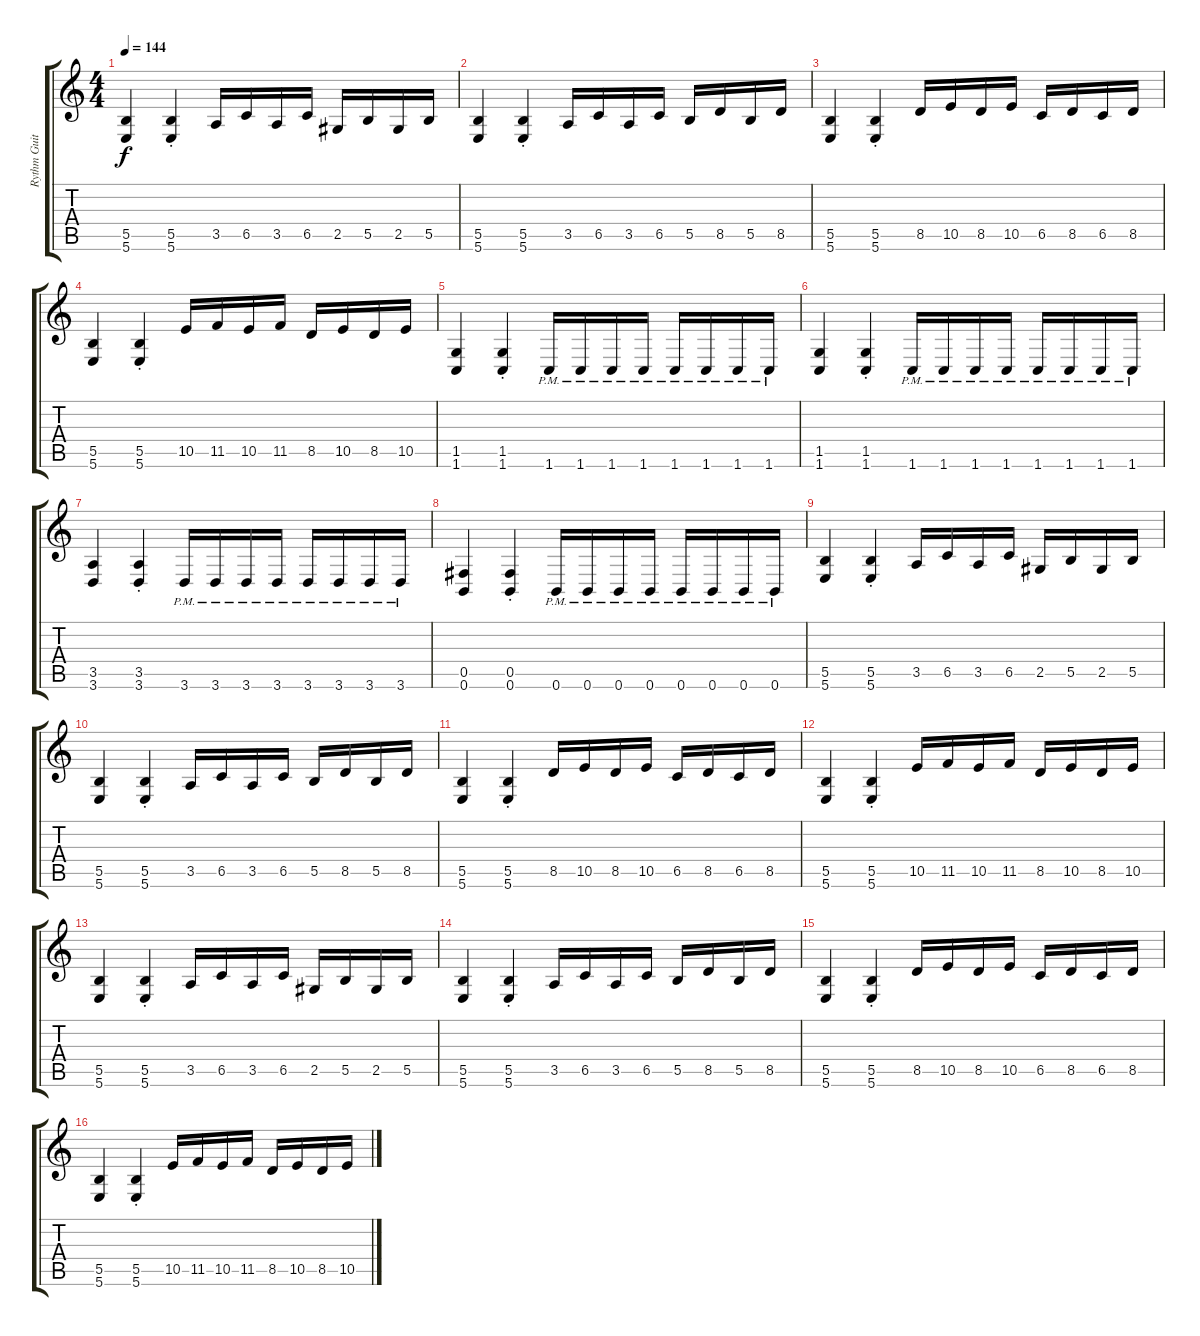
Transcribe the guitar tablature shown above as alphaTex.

\track ("Rythm Guitar" "Rythm Guit") {instrument distortionguitar}
\staff {score tabs}
\tuning (Db4 Ab3 E3 B2 Gb2 B1) {hide}
\ts (4 4)
\tempo 144
\clef g2
\ks c
(5.5 5.6).4{dy f} (5.5{st} 5.6{st}).4 3.5.16 6.5.16 3.5.16 6.5.16 2.5.16 5.5.16 2.5.16 5.5.16 |
(5.5 5.6).4 (5.5{st} 5.6{st}).4 3.5.16 6.5.16 3.5.16 6.5.16 5.5.16 8.5.16 5.5.16 8.5.16 |
(5.5 5.6).4 (5.5{st} 5.6{st}).4 8.5.16 10.5.16 8.5.16 10.5.16 6.5.16 8.5.16 6.5.16 8.5.16 |
(5.5 5.6).4 (5.5{st} 5.6{st}).4 10.5.16 11.5.16 10.5.16 11.5.16 8.5.16 10.5.16 8.5.16 10.5.16 |
(1.5 1.6).4 (1.5{st} 1.6{st}).4 1.6{pm}.16 1.6{pm}.16 1.6{pm}.16 1.6{pm}.16 1.6{pm}.16 1.6{pm}.16 1.6{pm}.16 1.6{pm}.16 |
(1.5 1.6).4 (1.5{st} 1.6{st}).4 1.6{pm}.16 1.6{pm}.16 1.6{pm}.16 1.6{pm}.16 1.6{pm}.16 1.6{pm}.16 1.6{pm}.16 1.6{pm}.16 |
(3.5 3.6).4 (3.5{st} 3.6{st}).4 3.6{pm}.16 3.6{pm}.16 3.6{pm}.16 3.6{pm}.16 3.6{pm}.16 3.6{pm}.16 3.6{pm}.16 3.6{pm}.16 |
(0.5 0.6).4 (0.5{st} 0.6{st}).4 0.6{pm}.16 0.6{pm}.16 0.6{pm}.16 0.6{pm}.16 0.6{pm}.16 0.6{pm}.16 0.6{pm}.16 0.6{pm}.16 |
(5.5 5.6).4 (5.5{st} 5.6{st}).4 3.5.16 6.5.16 3.5.16 6.5.16 2.5.16 5.5.16 2.5.16 5.5.16 |
(5.5 5.6).4 (5.5{st} 5.6{st}).4 3.5.16 6.5.16 3.5.16 6.5.16 5.5.16 8.5.16 5.5.16 8.5.16 |
(5.5 5.6).4 (5.5{st} 5.6{st}).4 8.5.16 10.5.16 8.5.16 10.5.16 6.5.16 8.5.16 6.5.16 8.5.16 |
(5.5 5.6).4 (5.5{st} 5.6{st}).4 10.5.16 11.5.16 10.5.16 11.5.16 8.5.16 10.5.16 8.5.16 10.5.16 |
(5.5 5.6).4 (5.5{st} 5.6{st}).4 3.5.16 6.5.16 3.5.16 6.5.16 2.5.16 5.5.16 2.5.16 5.5.16 |
(5.5 5.6).4 (5.5{st} 5.6{st}).4 3.5.16 6.5.16 3.5.16 6.5.16 5.5.16 8.5.16 5.5.16 8.5.16 |
(5.5 5.6).4 (5.5{st} 5.6{st}).4 8.5.16 10.5.16 8.5.16 10.5.16 6.5.16 8.5.16 6.5.16 8.5.16 |
(5.5 5.6).4 (5.5{st} 5.6{st}).4 10.5.16 11.5.16 10.5.16 11.5.16 8.5.16 10.5.16 8.5.16 10.5.16
